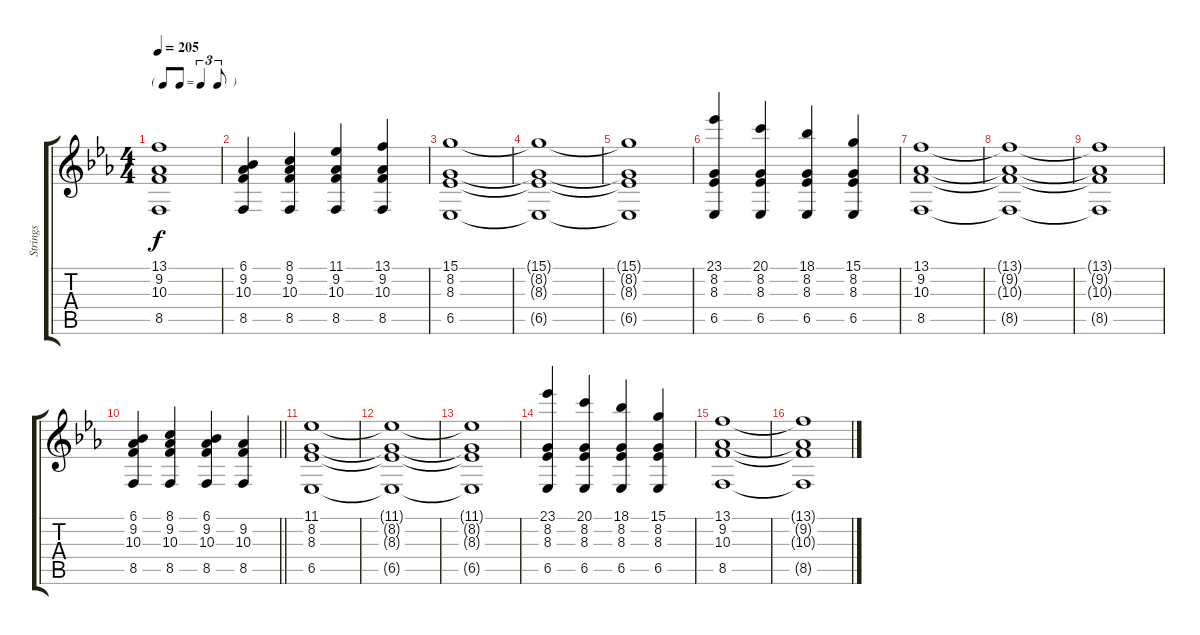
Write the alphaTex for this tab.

\track ("Strings" "Strings") {instrument stringensemble1}
\staff {score tabs}
\tuning (E4 B3 G3 D3 A2 E2) {hide}
\ts (4 4)
\tf triplet8th
\tempo 205
\clef g2
\ks eb
(13.1{t} 9.2{t} 10.3{t} 8.5{t}).1{dy f} |
(6.1 9.2 10.3 8.5).4 (8.1 9.2 10.3 8.5).4 (11.1 9.2 10.3 8.5).4 (13.1 9.2 10.3 8.5).4 |
(15.1 8.2 8.3 6.5).1 |
(15.1{t} 8.2{t} 8.3{t} 6.5{t}).1 |
(15.1{t} 8.2{t} 8.3{t} 6.5{t}).1 |
(23.1 8.2 8.3 6.5).4 (20.1 8.2 8.3 6.5).4 (18.1 8.2 8.3 6.5).4 (15.1 8.2 8.3 6.5).4 |
(13.1 9.2 10.3 8.5).1 |
(13.1{t} 9.2{t} 10.3{t} 8.5{t}).1 |
(13.1{t} 9.2{t} 10.3{t} 8.5{t}).1 |
\barLineRight lightlight
(6.1 9.2 10.3 8.5).4 (8.1 9.2 10.3 8.5).4 (6.1 9.2 10.3 8.5).4 (9.2 10.3 8.5).4 |
(11.1 8.2 8.3 6.5).1 |
(11.1{t} 8.2{t} 8.3{t} 6.5{t}).1 |
(11.1{t} 8.2{t} 8.3{t} 6.5{t}).1 |
(23.1 8.2 8.3 6.5).4 (20.1 8.2 8.3 6.5).4 (18.1 8.2 8.3 6.5).4 (15.1 8.2 8.3 6.5).4 |
(13.1 9.2 10.3 8.5).1 |
(13.1{t} 9.2{t} 10.3{t} 8.5{t}).1
